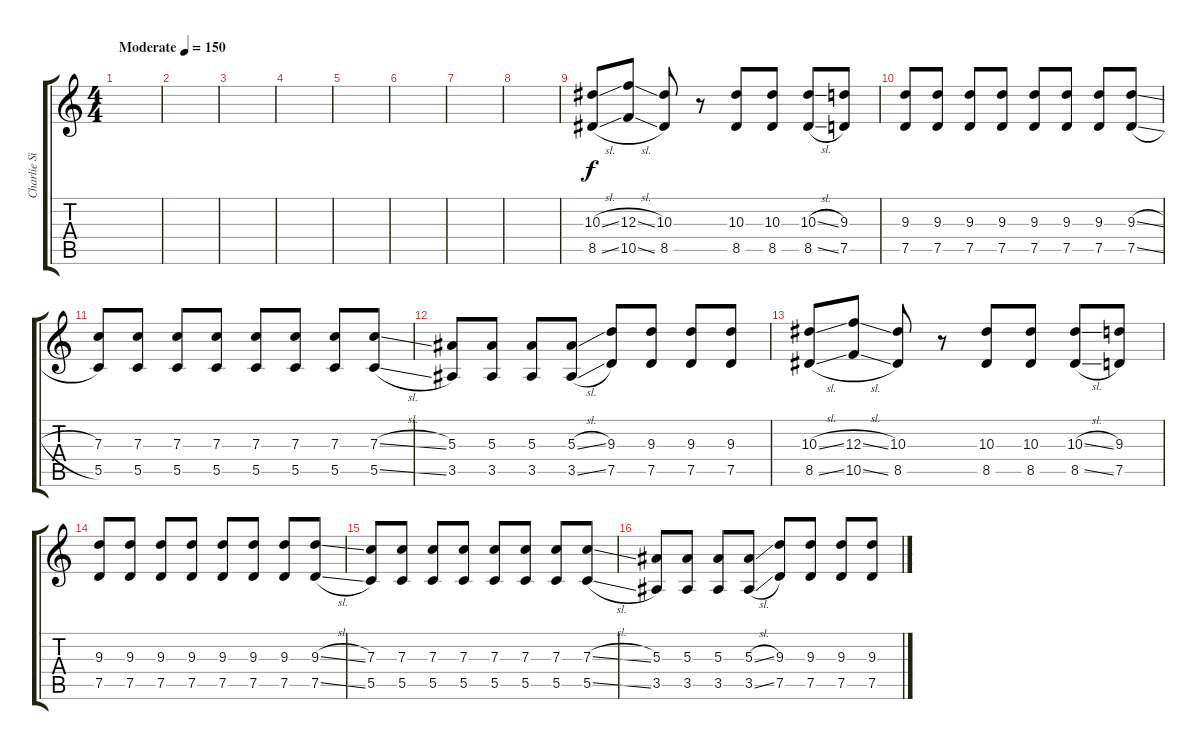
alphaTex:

\track ("Charlie Simpson" "Charlie Si") {instrument distortionguitar}
\staff {score tabs}
\tuning (D4 A3 F3 C3 G2 C2) {hide}
\ts (4 4)
\tempo (150 "Moderate")
\clef g2
\ks c
|
|
|
|
|
|
|
|
(10.3{sl} 8.5{sl}).8 (12.3{sl} 10.5{sl}).8 (10.3 8.5).8 r.8 (10.3 8.5).8 (10.3 8.5).8 (10.3{sl} 8.5{sl}).8 (9.3 7.5).8 |
(9.3 7.5).8 (9.3 7.5).8 (9.3 7.5).8 (9.3 7.5).8 (9.3 7.5).8 (9.3 7.5).8 (9.3 7.5).8 (9.3{sl} 7.5{sl}).8 |
(7.3 5.5).8 (7.3 5.5).8 (7.3 5.5).8 (7.3 5.5).8 (7.3 5.5).8 (7.3 5.5).8 (7.3 5.5).8 (7.3{sl} 5.5{sl}).8 |
(5.3 3.5).8 (5.3 3.5).8 (5.3 3.5).8 (5.3{sl} 3.5{sl}).8 (9.3 7.5).8 (9.3 7.5).8 (9.3 7.5).8 (9.3 7.5).8 |
(10.3{sl} 8.5{sl}).8 (12.3{sl} 10.5{sl}).8 (10.3 8.5).8 r.8 (10.3 8.5).8 (10.3 8.5).8 (10.3{sl} 8.5{sl}).8 (9.3 7.5).8 |
(9.3 7.5).8 (9.3 7.5).8 (9.3 7.5).8 (9.3 7.5).8 (9.3 7.5).8 (9.3 7.5).8 (9.3 7.5).8 (9.3{sl} 7.5{sl}).8 |
(7.3 5.5).8 (7.3 5.5).8 (7.3 5.5).8 (7.3 5.5).8 (7.3 5.5).8 (7.3 5.5).8 (7.3 5.5).8 (7.3{sl} 5.5{sl}).8 |
(5.3 3.5).8 (5.3 3.5).8 (5.3 3.5).8 (5.3{sl} 3.5{sl}).8 (9.3 7.5).8 (9.3 7.5).8 (9.3 7.5).8 (9.3 7.5).8
